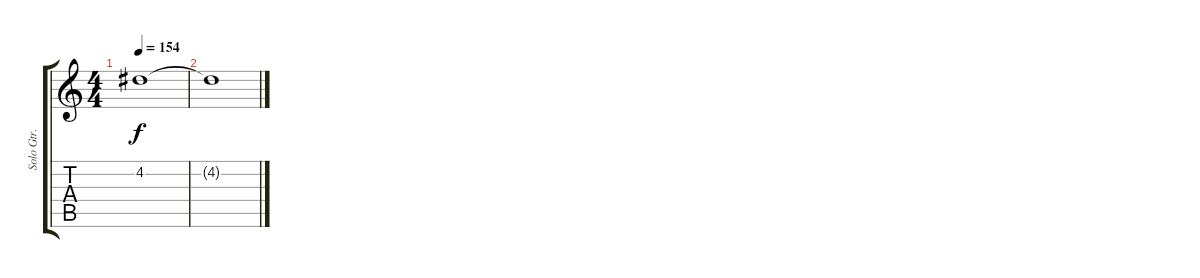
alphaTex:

\track ("Solo Gtr." "Solo Gtr.") {instrument distortionguitar}
\staff {score tabs}
\tuning (E4 B3 G3 D3 A2 E2) {hide}
\ts (4 4)
\tempo 154
\clef g2
\ks c
4.2{t}.1{dy f} |
4.2{t}.1
